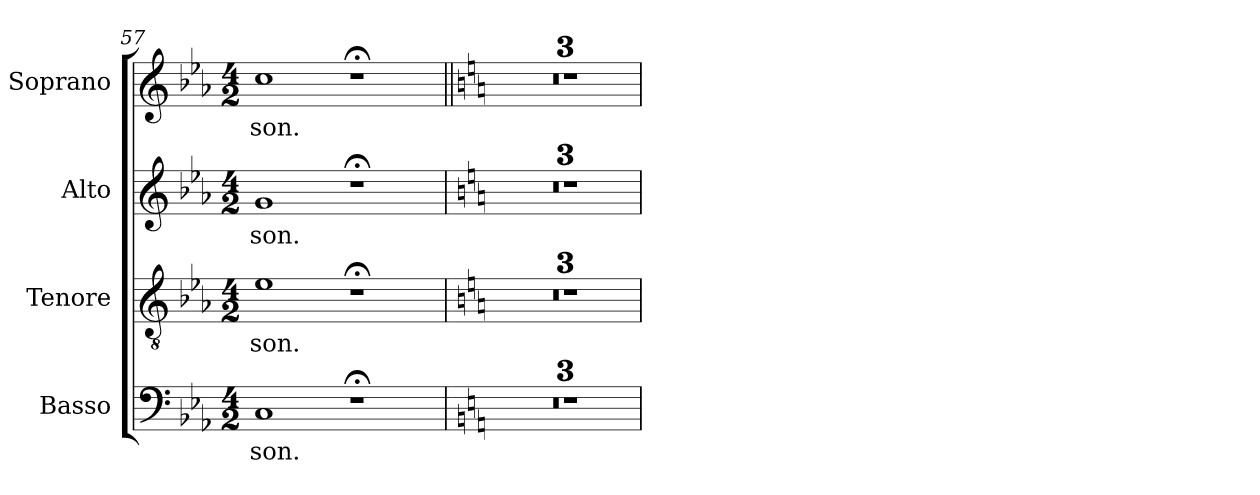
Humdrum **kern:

**kern	**text	**kern	**text	**kern	**text	**kern	**text
*part4	*part4	*part3	*part3	*part2	*part2	*part1	*part1
*staff4	*staff4	*staff3	*staff3	*staff2	*staff2	*staff1	*staff1
*I"Basso	*	*I"Tenore	*	*I"Alto	*	*I"Soprano	*
*clefF4	*	*clefGv2	*	*clefG2	*	*clefG2	*
*k[b-e-a-]	*	*k[b-e-a-]	*	*k[b-e-a-]	*	*k[b-e-a-]	*
*E-:	*	*E-:	*	*E-:	*	*E-:	*
*M4/2	*	*M4/2	*	*M4/2	*	*M4/2	*
=57	=57	=57	=57	=57	=57	=57	=57
!	!LO:LY:b:cj	!	!LO:LY:b:cj	!	!LO:LY:b:cj	!	!LO:LY:b:cj
1C	son.	1e-	-son.	1g	-son.	1cc	son.
1r;<	.	1r;<	.	1r;<	.	1r;<	.
=58	=58||	=58	=58||	=58	=58||	=58||	=58||
*k[]	*	*k[]	*	*k[]	*	*k[]	*
*C:	*	*C:	*	*C:	*	*C:	*
0r	.	0r	.	0r	.	0r	.
=59	=59	=59	=59	=59	=59	=59	=59
0r	.	0r	.	0r	.	0r	.
=60	=60	=60	=60	=60	=60	=60	=60
0r	.	0r	.	0r	.	0r	.
=	=	=	=	=	=	=	=
*-	*-	*-	*-	*-	*-	*-	*-
